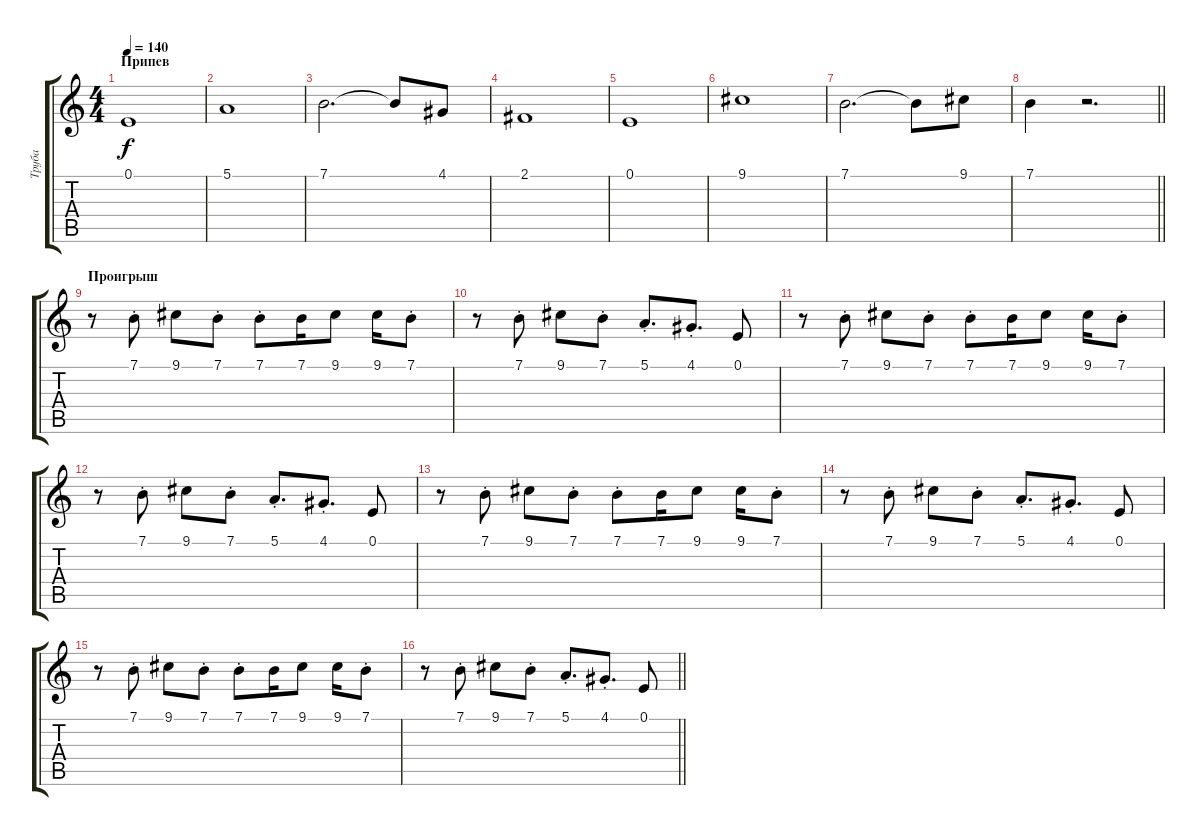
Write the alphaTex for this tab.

\track ("Труба" "Труба") {instrument trombone}
\staff {score tabs}
\tuning (E4 B3 G3 D3 A2 E2) {hide}
\ts (4 4)
\section ("" "Припев")
\tempo 140
\clef g2
\ks c
0.1.1{dy f} |
5.1.1 |
7.1.2{d} 7.1{t}.8 4.1.8 |
2.1.1 |
0.1.1 |
9.1.1 |
7.1.2{d} 7.1{t}.8 9.1.8 |
\barLineRight lightlight
7.1.4 r.2{d} |
\section ("" "Проигрыш")
r.8 7.1{st}.8 9.1.8 7.1{st}.8 7.1{st}.8 7.1.16 9.1.8 9.1.16 7.1{st}.8 |
r.8 7.1{st}.8 9.1.8 7.1{st}.8 5.1{st}.8{d} 4.1{st}.8{d} 0.1.8 |
r.8 7.1{st}.8 9.1.8 7.1{st}.8 7.1{st}.8 7.1.16 9.1.8 9.1.16 7.1{st}.8 |
r.8 7.1{st}.8 9.1.8 7.1{st}.8 5.1{st}.8{d} 4.1{st}.8{d} 0.1.8 |
r.8 7.1{st}.8 9.1.8 7.1{st}.8 7.1{st}.8 7.1.16 9.1.8 9.1.16 7.1{st}.8 |
r.8 7.1{st}.8 9.1.8 7.1{st}.8 5.1{st}.8{d} 4.1{st}.8{d} 0.1.8 |
r.8 7.1{st}.8 9.1.8 7.1{st}.8 7.1{st}.8 7.1.16 9.1.8 9.1.16 7.1{st}.8 |
\barLineRight lightlight
r.8 7.1{st}.8 9.1.8 7.1{st}.8 5.1{st}.8{d} 4.1{st}.8{d} 0.1.8
